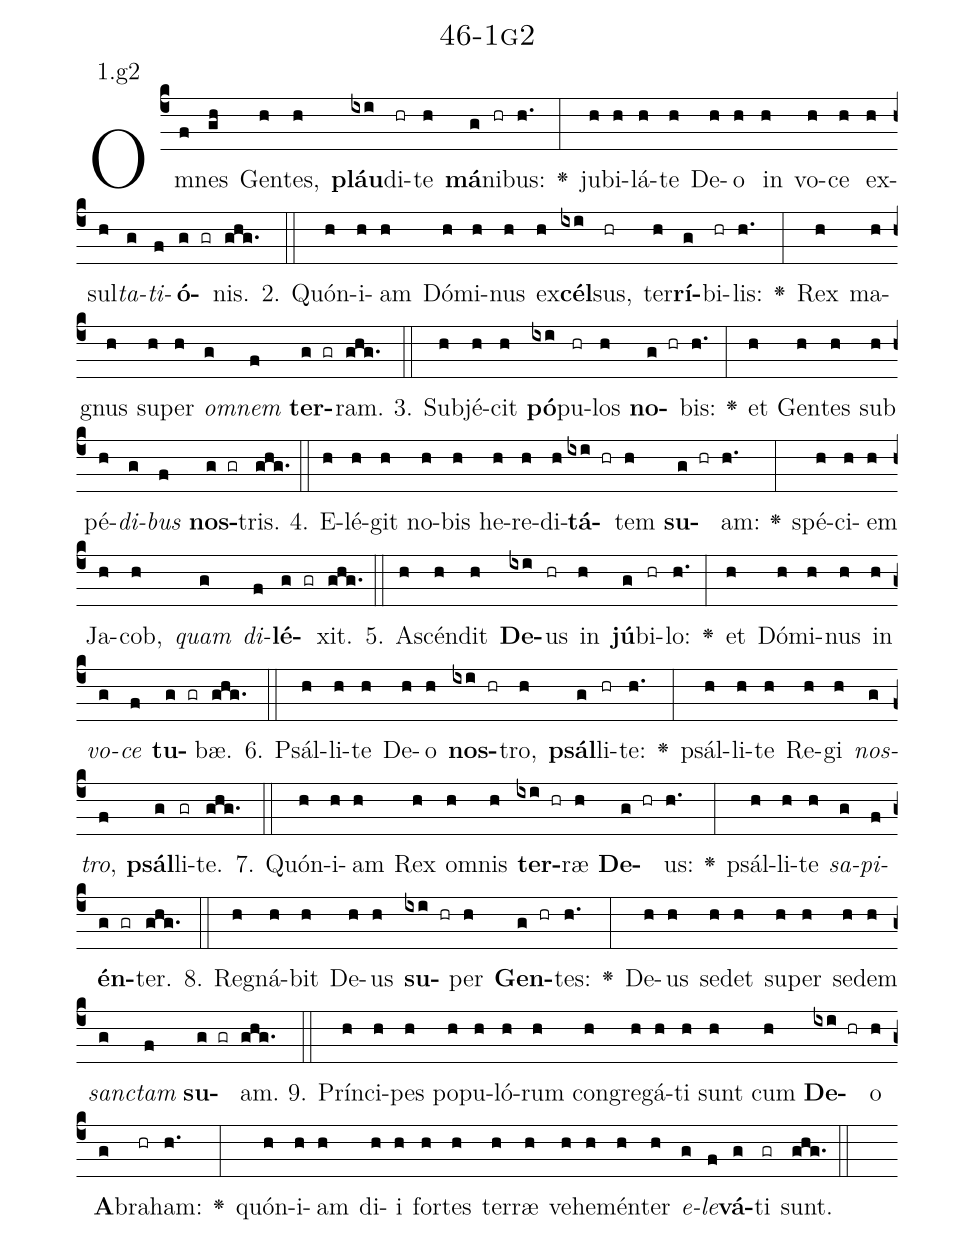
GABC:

name: 46-1g2;
annotation: 1.g2;
%%
(c4)Om(f)nes(gh) Gen(h)tes,(h) <b>pláu</b>(ixi)di(hr)te(h) <b>má</b>(g)ni(hr)bus:(h.) <v>\greheightstar</v>(:) ju(h)bi(h)lá(h)te(h) De(h)o(h) in(h) vo(h)ce(h) ex(h)sul(h)<i>ta</i>(g)<i>ti</i>(f)<b>ó</b>(g gr)nis.(ghg.) (::)
2. Quón(h)i(h)am(h) Dó(h)mi(h)nus(h) ex(h)<b>cél</b>(ixi)sus,(hr) ter(h)<b>rí</b>(g)bi(hr)lis:(h.) <v>\greheightstar</v>(:) Rex(h) ma(h)gnus(h) su(h)per(h) <i>om</i>(g)<i>nem</i>(f) <b>ter</b>(g gr)ram.(ghg.) (::)
3. Sub(h)jé(h)cit(h) <b>pó</b>(ixi)pu(hr)los(h) <b>no</b>(g hr)bis:(h.) <v>\greheightstar</v>(:) et(h) Gen(h)tes(h) sub(h) pé(h)<i>di</i>(g)<i>bus</i>(f) <b>nos</b>(g gr)tris.(ghg.) (::)
4. E(h)lé(h)git(h) no(h)bis(h) he(h)re(h)di(h)<b>tá</b>(ixi hr)tem(h) <b>su</b>(g hr)am:(h.) <v>\greheightstar</v>(:) spé(h)ci(h)em(h) Ja(h)cob,(h) <i>quam</i>(g) <i>di</i>(f)<b>lé</b>(g gr)xit.(ghg.) (::)
5. A(h)scén(h)dit(h) <b>De</b>(ixi)us(hr) in(h) <b>jú</b>(g)bi(hr)lo:(h.) <v>\greheightstar</v>(:) et(h) Dó(h)mi(h)nus(h) in(h) <i>vo</i>(g)<i>ce</i>(f) <b>tu</b>(g gr)bæ.(ghg.) (::)
6. Psál(h)li(h)te(h) De(h)o(h) <b>nos</b>(ixi hr)tro,(h) <b>psál</b>(g)li(hr)te:(h.) <v>\greheightstar</v>(:) psál(h)li(h)te(h) Re(h)gi(h) <i>nos</i>(g)<i>tro</i>,(f) <b>psál</b>(g)li(gr)te.(ghg.) (::)
7. Quón(h)i(h)am(h) Rex(h) om(h)nis(h) <b>ter</b>(ixi hr)ræ(h) <b>De</b>(g hr)us:(h.) <v>\greheightstar</v>(:) psál(h)li(h)te(h) <i>sa</i>(g)<i>pi</i>(f)<b>én</b>(g gr)ter.(ghg.) (::)
8. Re(h)gná(h)bit(h) De(h)us(h) <b>su</b>(ixi hr)per(h) <b>Gen</b>(g hr)tes:(h.) <v>\greheightstar</v>(:) De(h)us(h) se(h)det(h) su(h)per(h) se(h)dem(h) <i>sanc</i>(g)<i>tam</i>(f) <b>su</b>(g gr)am.(ghg.) (::)
9. Prín(h)ci(h)pes(h) po(h)pu(h)ló(h)rum(h) con(h)gre(h)gá(h)ti(h) sunt(h) cum(h) <b>De</b>(ixi hr)o(h) <b>A</b>(g)bra(hr)ham:(h.) <v>\greheightstar</v>(:) quón(h)i(h)am(h) di(h)i(h) for(h)tes(h) ter(h)ræ(h) ve(h)he(h)mén(h)ter(h) <i>e</i>(g)<i>le</i>(f)<b>vá</b>(g)ti(gr) sunt.(ghg.) (::)
